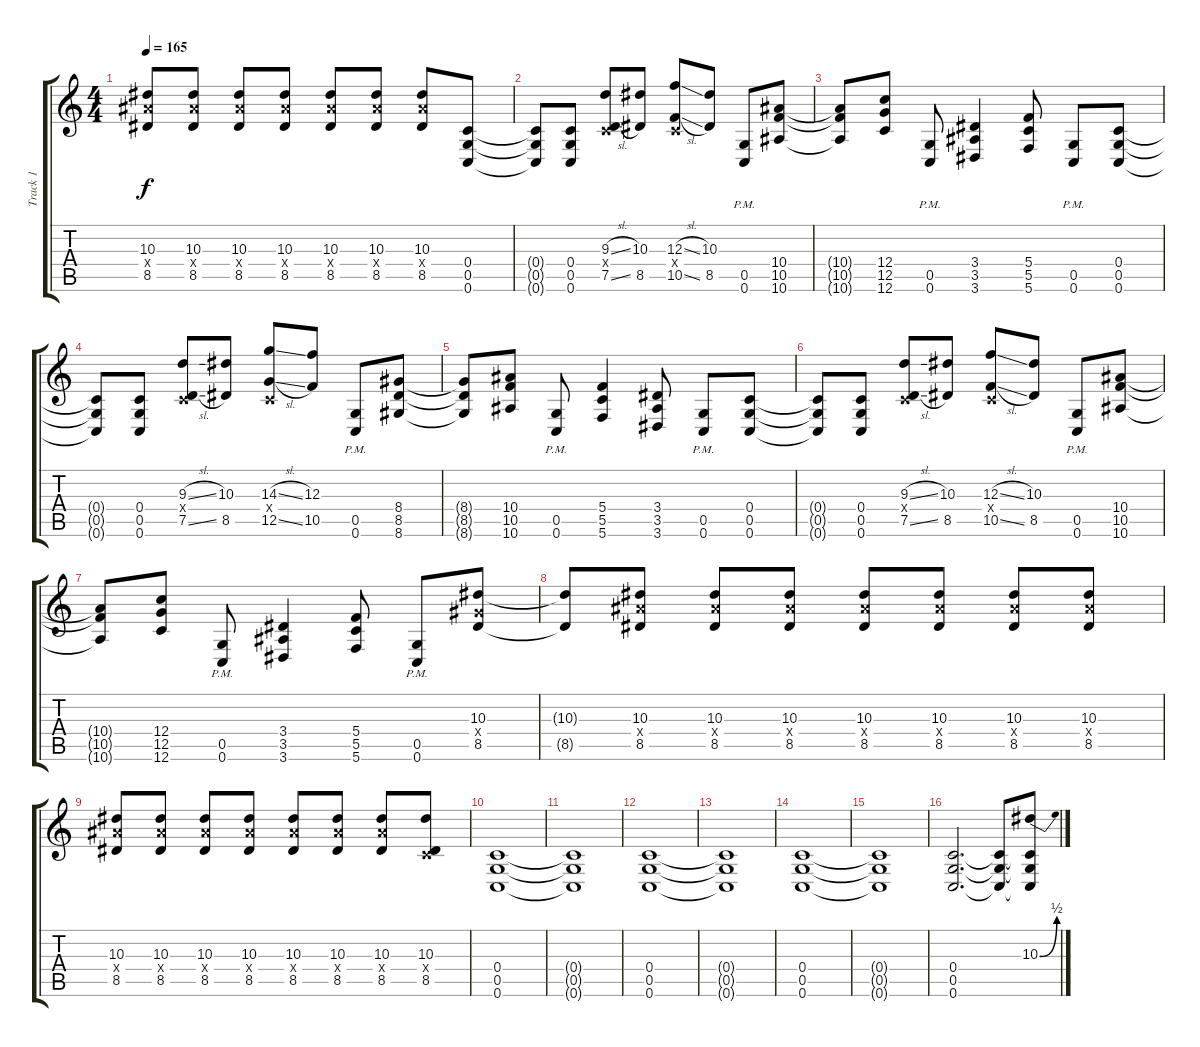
\track ("Track 1" "Track 1") {instrument overdrivenguitar}
\staff {score tabs}
\tuning (D4 A3 F3 C3 G2 C2) {hide}
\ts (4 4)
\tempo 165
\clef g2
\ks c
(10.3 10.4{x} 8.5).8{dy f} (10.3 10.4{x} 8.5).8 (10.3 10.4{x} 8.5).8 (10.3 10.4{x} 8.5).8 (10.3 10.4{x} 8.5).8 (10.3 10.4{x} 8.5).8 (10.3 10.4{x} 8.5).8 (0.4 0.5 0.6).8 |
(0.4{t} 0.5{t} 0.6{t}).8 (0.4 0.5 0.6).8 (9.3{sl} 0.4{x} 7.5{sl}).8 (10.3 8.5).8 (12.3{sl} 0.4{x} 10.5{sl}).8 (10.3 8.5).8 (0.5{pm} 0.6{pm}).8 (10.4 10.5 10.6).8 |
(10.4{t} 10.5{t} 10.6{t}).8 (12.4 12.5 12.6).8 (0.5{pm} 0.6{pm}).8 (3.4 3.5 3.6).4 (5.4 5.5 5.6).8 (0.5{pm} 0.6{pm}).8 (0.4 0.5 0.6).8 |
(0.4{t} 0.5{t} 0.6{t}).8 (0.4 0.5 0.6).8 (9.3{sl} 0.4{x} 7.5{sl}).8 (10.3 8.5).8 (14.3{sl} 0.4{x} 12.5{sl}).8 (12.3 10.5).8 (0.5{pm} 0.6{pm}).8 (8.4 8.5 8.6).8 |
(8.4{t} 8.5{t} 8.6{t}).8 (10.4 10.5 10.6).8 (0.5{pm} 0.6{pm}).8 (5.4 5.5 5.6).4 (3.4 3.5 3.6).8 (0.5{pm} 0.6{pm}).8 (0.4 0.5 0.6).8 |
(0.4{t} 0.5{t} 0.6{t}).8 (0.4 0.5 0.6).8 (9.3{sl} 0.4{x} 7.5{sl}).8 (10.3 8.5).8 (12.3{sl} 0.4{x} 10.5{sl}).8 (10.3 8.5).8 (0.5{pm} 0.6{pm}).8 (10.4 10.5 10.6).8 |
(10.4{t} 10.5{t} 10.6{t}).8 (12.4 12.5 12.6).8 (0.5{pm} 0.6{pm}).8 (3.4 3.5 3.6).4 (5.4 5.5 5.6).8 (0.5{pm} 0.6{pm}).8 (10.3 8.4{x} 8.5).8 |
(10.3{t} 8.5{t}).8 (10.3 10.4{x} 8.5).8 (10.3 10.4{x} 8.5).8 (10.3 10.4{x} 8.5).8 (10.3 10.4{x} 8.5).8 (10.3 10.4{x} 8.5).8 (10.3 10.4{x} 8.5).8 (10.3 10.4{x} 8.5).8 |
(10.3 10.4{x} 8.5).8 (10.3 10.4{x} 8.5).8 (10.3 10.4{x} 8.5).8 (10.3 10.4{x} 8.5).8 (10.3 10.4{x} 8.5).8 (10.3 10.4{x} 8.5).8 (10.3 10.4{x} 8.5).8 (10.3 0.4{x} 8.5).8 |
(0.4 0.5 0.6).1 |
(0.4{t} 0.5{t} 0.6{t}).1 |
(0.4 0.5 0.6).1 |
(0.4{t} 0.5{t} 0.6{t}).1 |
(0.4 0.5 0.6).1 |
(0.4{t} 0.5{t} 0.6{t}).1 |
(0.4 0.5 0.6).2{d} (0.4{t} 0.5{t} 0.6{t}).8 (10.3{be (bend 0 0 60 2)} 0.4{t} 0.5{t} 0.6{t}).8
